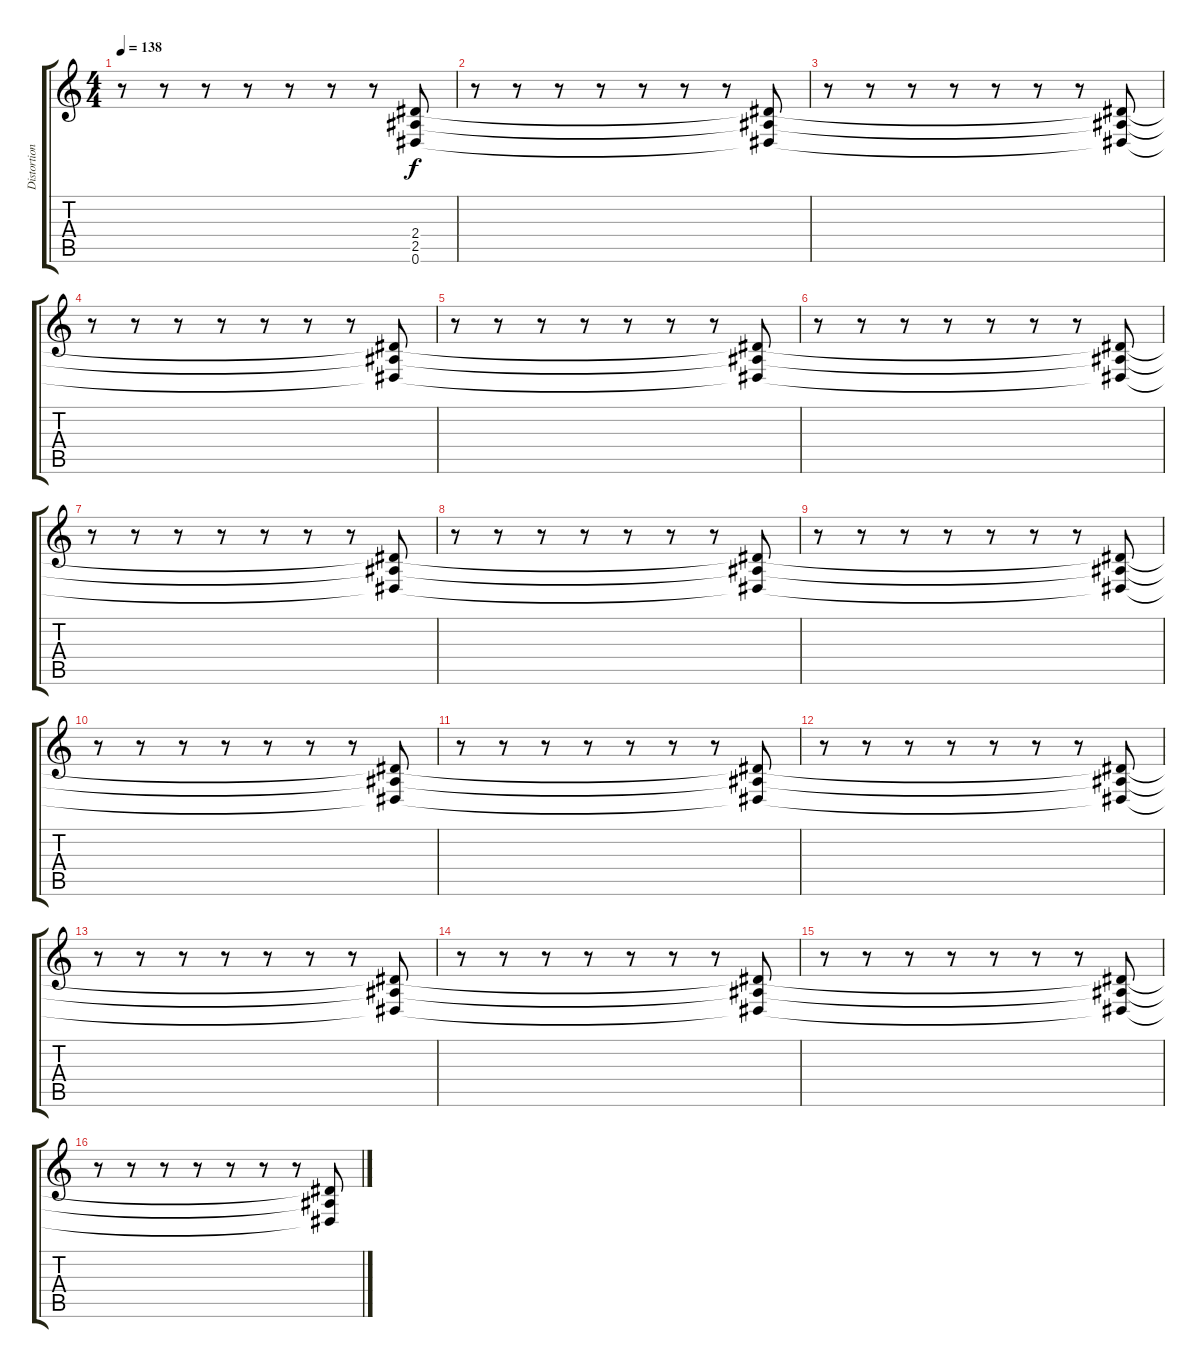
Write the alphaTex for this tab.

\track ("Distortion 1" "Distortion") {instrument distortionguitar}
\staff {score tabs}
\tuning (Eb4 Bb3 Gb3 Db3 Ab2 Eb2) {hide}
\ts (4 4)
\tempo 138
\clef g2
\ks c
r.8{dy f} r.8 r.8 r.8 r.8 r.8 r.8 (2.4{t} 2.5{t} 0.6{t}).8 |
r.8 r.8 r.8 r.8 r.8 r.8 r.8 (2.4{t} 2.5{t} 0.6{t}).8 |
r.8 r.8 r.8 r.8 r.8 r.8 r.8 (2.4{t} 2.5{t} 0.6{t}).8 |
r.8 r.8 r.8 r.8 r.8 r.8 r.8 (2.4{t} 2.5{t} 0.6{t}).8 |
r.8 r.8 r.8 r.8 r.8 r.8 r.8 (2.4{t} 2.5{t} 0.6{t}).8 |
r.8 r.8 r.8 r.8 r.8 r.8 r.8 (2.4{t} 2.5{t} 0.6{t}).8 |
r.8 r.8 r.8 r.8 r.8 r.8 r.8 (2.4{t} 2.5{t} 0.6{t}).8 |
r.8 r.8 r.8 r.8 r.8 r.8 r.8 (2.4{t} 2.5{t} 0.6{t}).8 |
r.8 r.8 r.8 r.8 r.8 r.8 r.8 (2.4{t} 2.5{t} 0.6{t}).8 |
r.8 r.8 r.8 r.8 r.8 r.8 r.8 (2.4{t} 2.5{t} 0.6{t}).8 |
r.8 r.8 r.8 r.8 r.8 r.8 r.8 (2.4{t} 2.5{t} 0.6{t}).8 |
r.8 r.8 r.8 r.8 r.8 r.8 r.8 (2.4{t} 2.5{t} 0.6{t}).8 |
r.8 r.8 r.8 r.8 r.8 r.8 r.8 (2.4{t} 2.5{t} 0.6{t}).8 |
r.8 r.8 r.8 r.8 r.8 r.8 r.8 (2.4{t} 2.5{t} 0.6{t}).8 |
r.8 r.8 r.8 r.8 r.8 r.8 r.8 (2.4{t} 2.5{t} 0.6{t}).8 |
r.8 r.8 r.8 r.8 r.8 r.8 r.8 (2.4{t} 2.5{t} 0.6{t}).8
